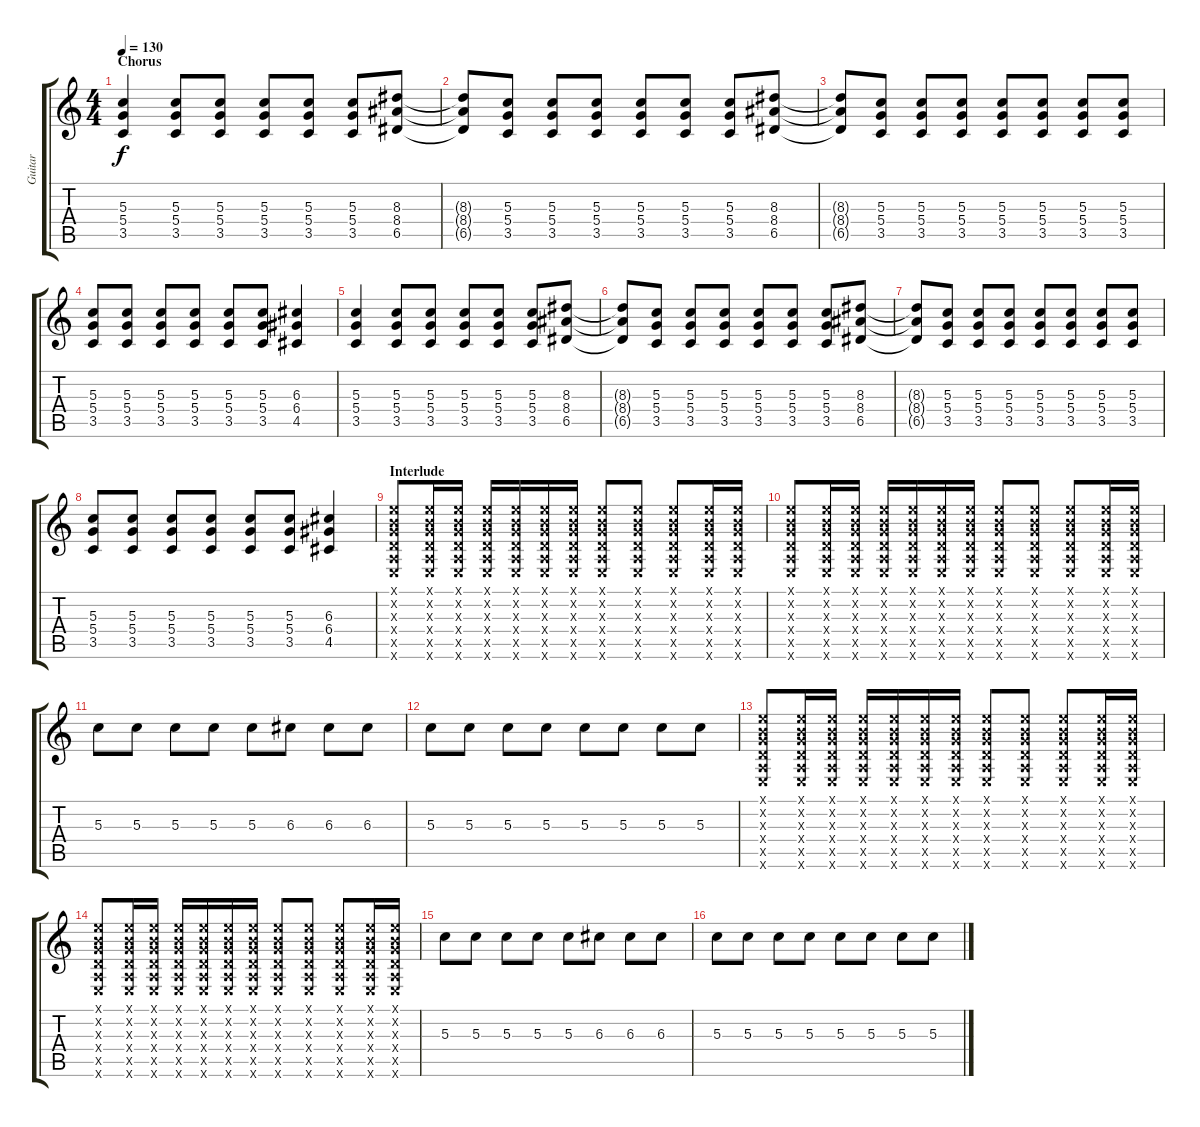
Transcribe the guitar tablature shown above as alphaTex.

\track ("Guitar" "Guitar") {instrument distortionguitar}
\staff {score tabs}
\tuning (E4 B3 G3 D3 A2 E2) {hide}
\ts (4 4)
\section ("" "Chorus")
\tempo 130
\clef g2
\ks c
(5.3 5.4 3.5).4{dy f} (5.3 5.4 3.5).8 (5.3 5.4 3.5).8 (5.3 5.4 3.5).8 (5.3 5.4 3.5).8 (5.3 5.4 3.5).8 (8.3 8.4 6.5).8 |
(8.3{t} 8.4{t} 6.5{t}).8 (5.3 5.4 3.5).8 (5.3 5.4 3.5).8 (5.3 5.4 3.5).8 (5.3 5.4 3.5).8 (5.3 5.4 3.5).8 (5.3 5.4 3.5).8 (8.3 8.4 6.5).8 |
(8.3{t} 8.4{t} 6.5{t}).8 (5.3 5.4 3.5).8 (5.3 5.4 3.5).8 (5.3 5.4 3.5).8 (5.3 5.4 3.5).8 (5.3 5.4 3.5).8 (5.3 5.4 3.5).8 (5.3 5.4 3.5).8 |
(5.3 5.4 3.5).8 (5.3 5.4 3.5).8 (5.3 5.4 3.5).8 (5.3 5.4 3.5).8 (5.3 5.4 3.5).8 (5.3 5.4 3.5).8 (6.3 6.4 4.5).4 |
(5.3 5.4 3.5).4 (5.3 5.4 3.5).8 (5.3 5.4 3.5).8 (5.3 5.4 3.5).8 (5.3 5.4 3.5).8 (5.3 5.4 3.5).8 (8.3 8.4 6.5).8 |
(8.3{t} 8.4{t} 6.5{t}).8 (5.3 5.4 3.5).8 (5.3 5.4 3.5).8 (5.3 5.4 3.5).8 (5.3 5.4 3.5).8 (5.3 5.4 3.5).8 (5.3 5.4 3.5).8 (8.3 8.4 6.5).8 |
(8.3{t} 8.4{t} 6.5{t}).8 (5.3 5.4 3.5).8 (5.3 5.4 3.5).8 (5.3 5.4 3.5).8 (5.3 5.4 3.5).8 (5.3 5.4 3.5).8 (5.3 5.4 3.5).8 (5.3 5.4 3.5).8 |
(5.3 5.4 3.5).8 (5.3 5.4 3.5).8 (5.3 5.4 3.5).8 (5.3 5.4 3.5).8 (5.3 5.4 3.5).8 (5.3 5.4 3.5).8 (6.3 6.4 4.5).4 |
\section ("" "Interlude")
(0.1{x} 0.2{x} 0.3{x} 0.4{x} 0.5{x} 0.6{x}).8 (0.1{x} 0.2{x} 0.3{x} 0.4{x} 0.5{x} 0.6{x}).16 (0.1{x} 0.2{x} 0.3{x} 0.4{x} 0.5{x} 0.6{x}).16 (0.1{x} 0.2{x} 0.3{x} 0.4{x} 0.5{x} 0.6{x}).16 (0.1{x} 0.2{x} 0.3{x} 0.4{x} 0.5{x} 0.6{x}).16 (0.1{x} 0.2{x} 0.3{x} 0.4{x} 0.5{x} 0.6{x}).16 (0.1{x} 0.2{x} 0.3{x} 0.4{x} 0.5{x} 0.6{x}).16 (0.1{x} 0.2{x} 0.3{x} 0.4{x} 0.5{x} 0.6{x}).8 (0.1{x} 0.2{x} 0.3{x} 0.4{x} 0.5{x} 0.6{x}).8 (0.1{x} 0.2{x} 0.3{x} 0.4{x} 0.5{x} 0.6{x}).8 (0.1{x} 0.2{x} 0.3{x} 0.4{x} 0.5{x} 0.6{x}).16 (0.1{x} 0.2{x} 0.3{x} 0.4{x} 0.5{x} 0.6{x}).16 |
(0.1{x} 0.2{x} 0.3{x} 0.4{x} 0.5{x} 0.6{x}).8 (0.1{x} 0.2{x} 0.3{x} 0.4{x} 0.5{x} 0.6{x}).16 (0.1{x} 0.2{x} 0.3{x} 0.4{x} 0.5{x} 0.6{x}).16 (0.1{x} 0.2{x} 0.3{x} 0.4{x} 0.5{x} 0.6{x}).16 (0.1{x} 0.2{x} 0.3{x} 0.4{x} 0.5{x} 0.6{x}).16 (0.1{x} 0.2{x} 0.3{x} 0.4{x} 0.5{x} 0.6{x}).16 (0.1{x} 0.2{x} 0.3{x} 0.4{x} 0.5{x} 0.6{x}).16 (0.1{x} 0.2{x} 0.3{x} 0.4{x} 0.5{x} 0.6{x}).8 (0.1{x} 0.2{x} 0.3{x} 0.4{x} 0.5{x} 0.6{x}).8 (0.1{x} 0.2{x} 0.3{x} 0.4{x} 0.5{x} 0.6{x}).8 (0.1{x} 0.2{x} 0.3{x} 0.4{x} 0.5{x} 0.6{x}).16 (0.1{x} 0.2{x} 0.3{x} 0.4{x} 0.5{x} 0.6{x}).16 |
5.3.8 5.3.8 5.3.8 5.3.8 5.3.8 6.3.8 6.3.8 6.3.8 |
5.3.8 5.3.8 5.3.8 5.3.8 5.3.8 5.3.8 5.3.8 5.3.8 |
(0.1{x} 0.2{x} 0.3{x} 0.4{x} 0.5{x} 0.6{x}).8 (0.1{x} 0.2{x} 0.3{x} 0.4{x} 0.5{x} 0.6{x}).16 (0.1{x} 0.2{x} 0.3{x} 0.4{x} 0.5{x} 0.6{x}).16 (0.1{x} 0.2{x} 0.3{x} 0.4{x} 0.5{x} 0.6{x}).16 (0.1{x} 0.2{x} 0.3{x} 0.4{x} 0.5{x} 0.6{x}).16 (0.1{x} 0.2{x} 0.3{x} 0.4{x} 0.5{x} 0.6{x}).16 (0.1{x} 0.2{x} 0.3{x} 0.4{x} 0.5{x} 0.6{x}).16 (0.1{x} 0.2{x} 0.3{x} 0.4{x} 0.5{x} 0.6{x}).8 (0.1{x} 0.2{x} 0.3{x} 0.4{x} 0.5{x} 0.6{x}).8 (0.1{x} 0.2{x} 0.3{x} 0.4{x} 0.5{x} 0.6{x}).8 (0.1{x} 0.2{x} 0.3{x} 0.4{x} 0.5{x} 0.6{x}).16 (0.1{x} 0.2{x} 0.3{x} 0.4{x} 0.5{x} 0.6{x}).16 |
(0.1{x} 0.2{x} 0.3{x} 0.4{x} 0.5{x} 0.6{x}).8 (0.1{x} 0.2{x} 0.3{x} 0.4{x} 0.5{x} 0.6{x}).16 (0.1{x} 0.2{x} 0.3{x} 0.4{x} 0.5{x} 0.6{x}).16 (0.1{x} 0.2{x} 0.3{x} 0.4{x} 0.5{x} 0.6{x}).16 (0.1{x} 0.2{x} 0.3{x} 0.4{x} 0.5{x} 0.6{x}).16 (0.1{x} 0.2{x} 0.3{x} 0.4{x} 0.5{x} 0.6{x}).16 (0.1{x} 0.2{x} 0.3{x} 0.4{x} 0.5{x} 0.6{x}).16 (0.1{x} 0.2{x} 0.3{x} 0.4{x} 0.5{x} 0.6{x}).8 (0.1{x} 0.2{x} 0.3{x} 0.4{x} 0.5{x} 0.6{x}).8 (0.1{x} 0.2{x} 0.3{x} 0.4{x} 0.5{x} 0.6{x}).8 (0.1{x} 0.2{x} 0.3{x} 0.4{x} 0.5{x} 0.6{x}).16 (0.1{x} 0.2{x} 0.3{x} 0.4{x} 0.5{x} 0.6{x}).16 |
5.3.8 5.3.8 5.3.8 5.3.8 5.3.8 6.3.8 6.3.8 6.3.8 |
5.3.8 5.3.8 5.3.8 5.3.8 5.3.8 5.3.8 5.3.8 5.3.8
